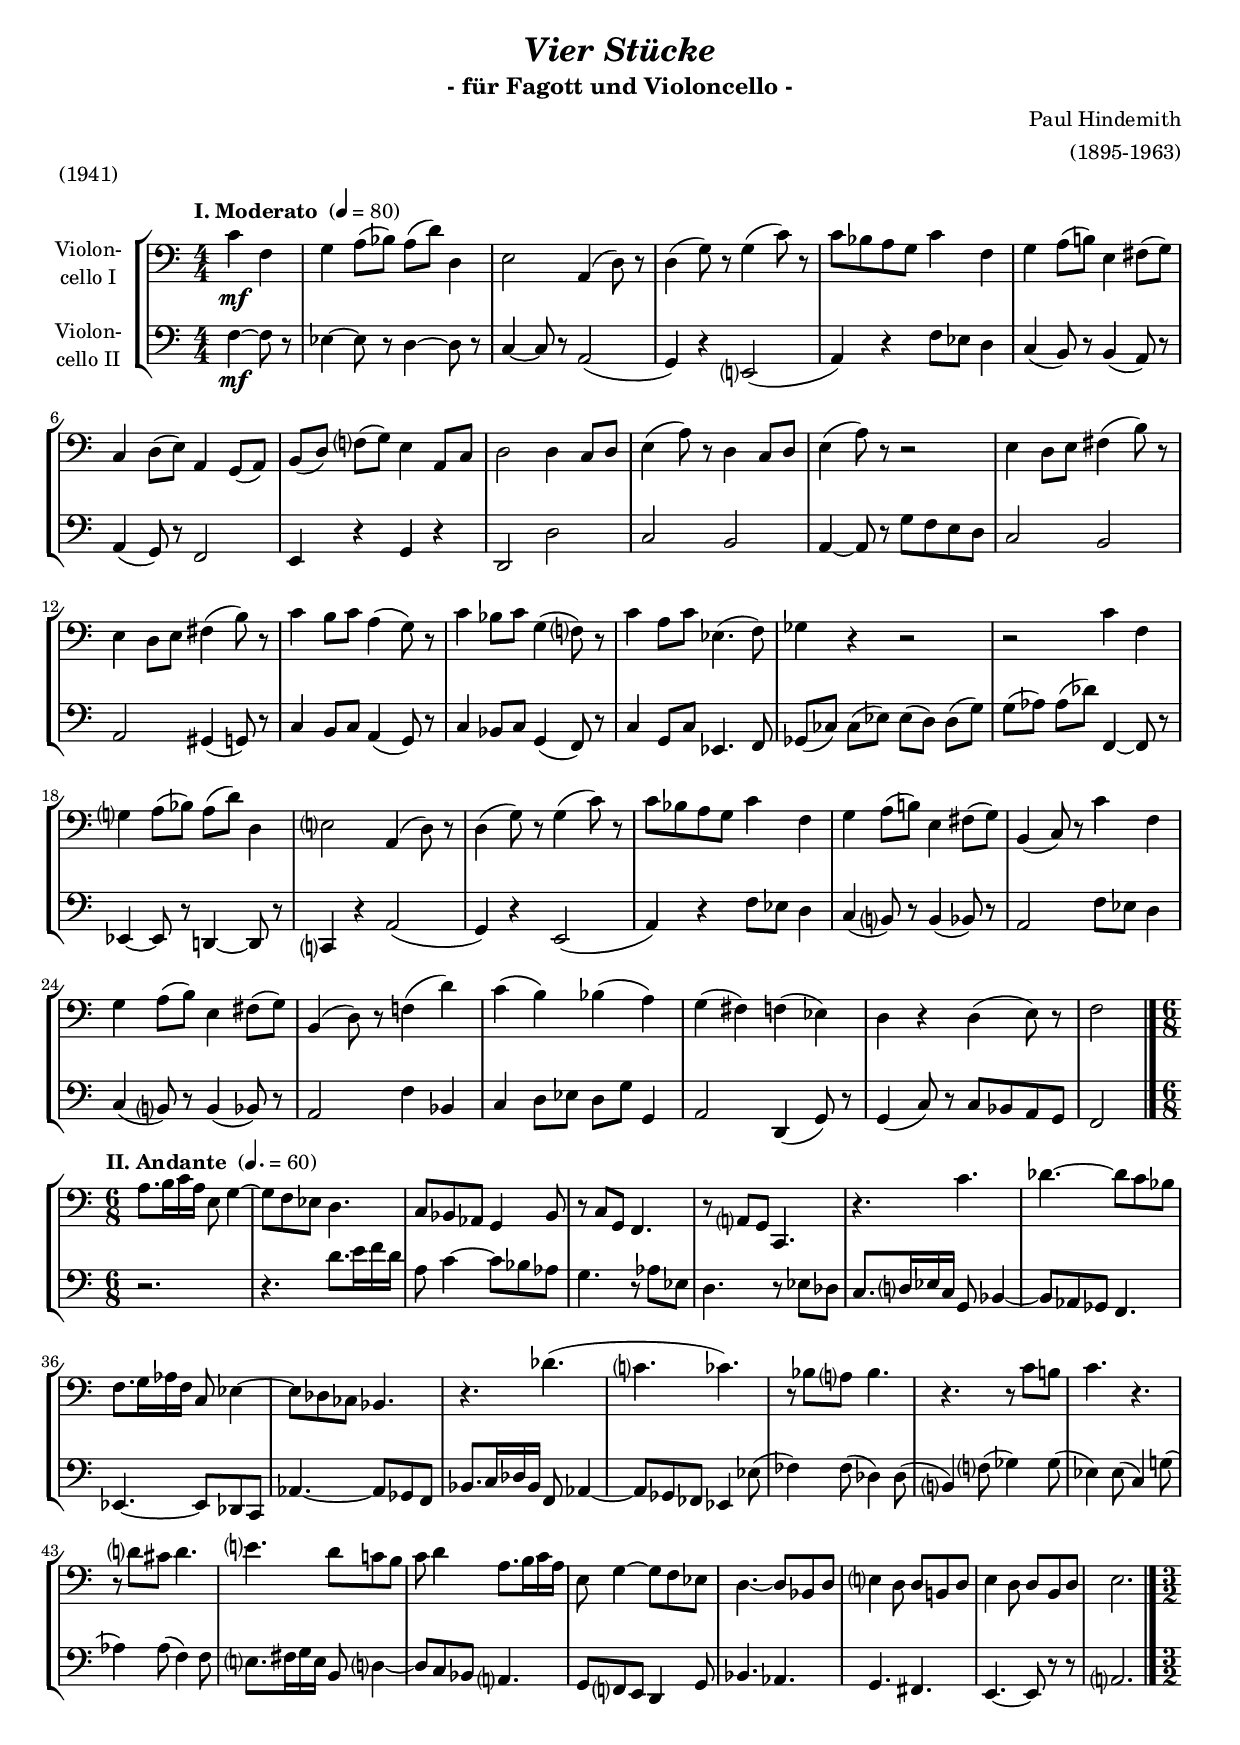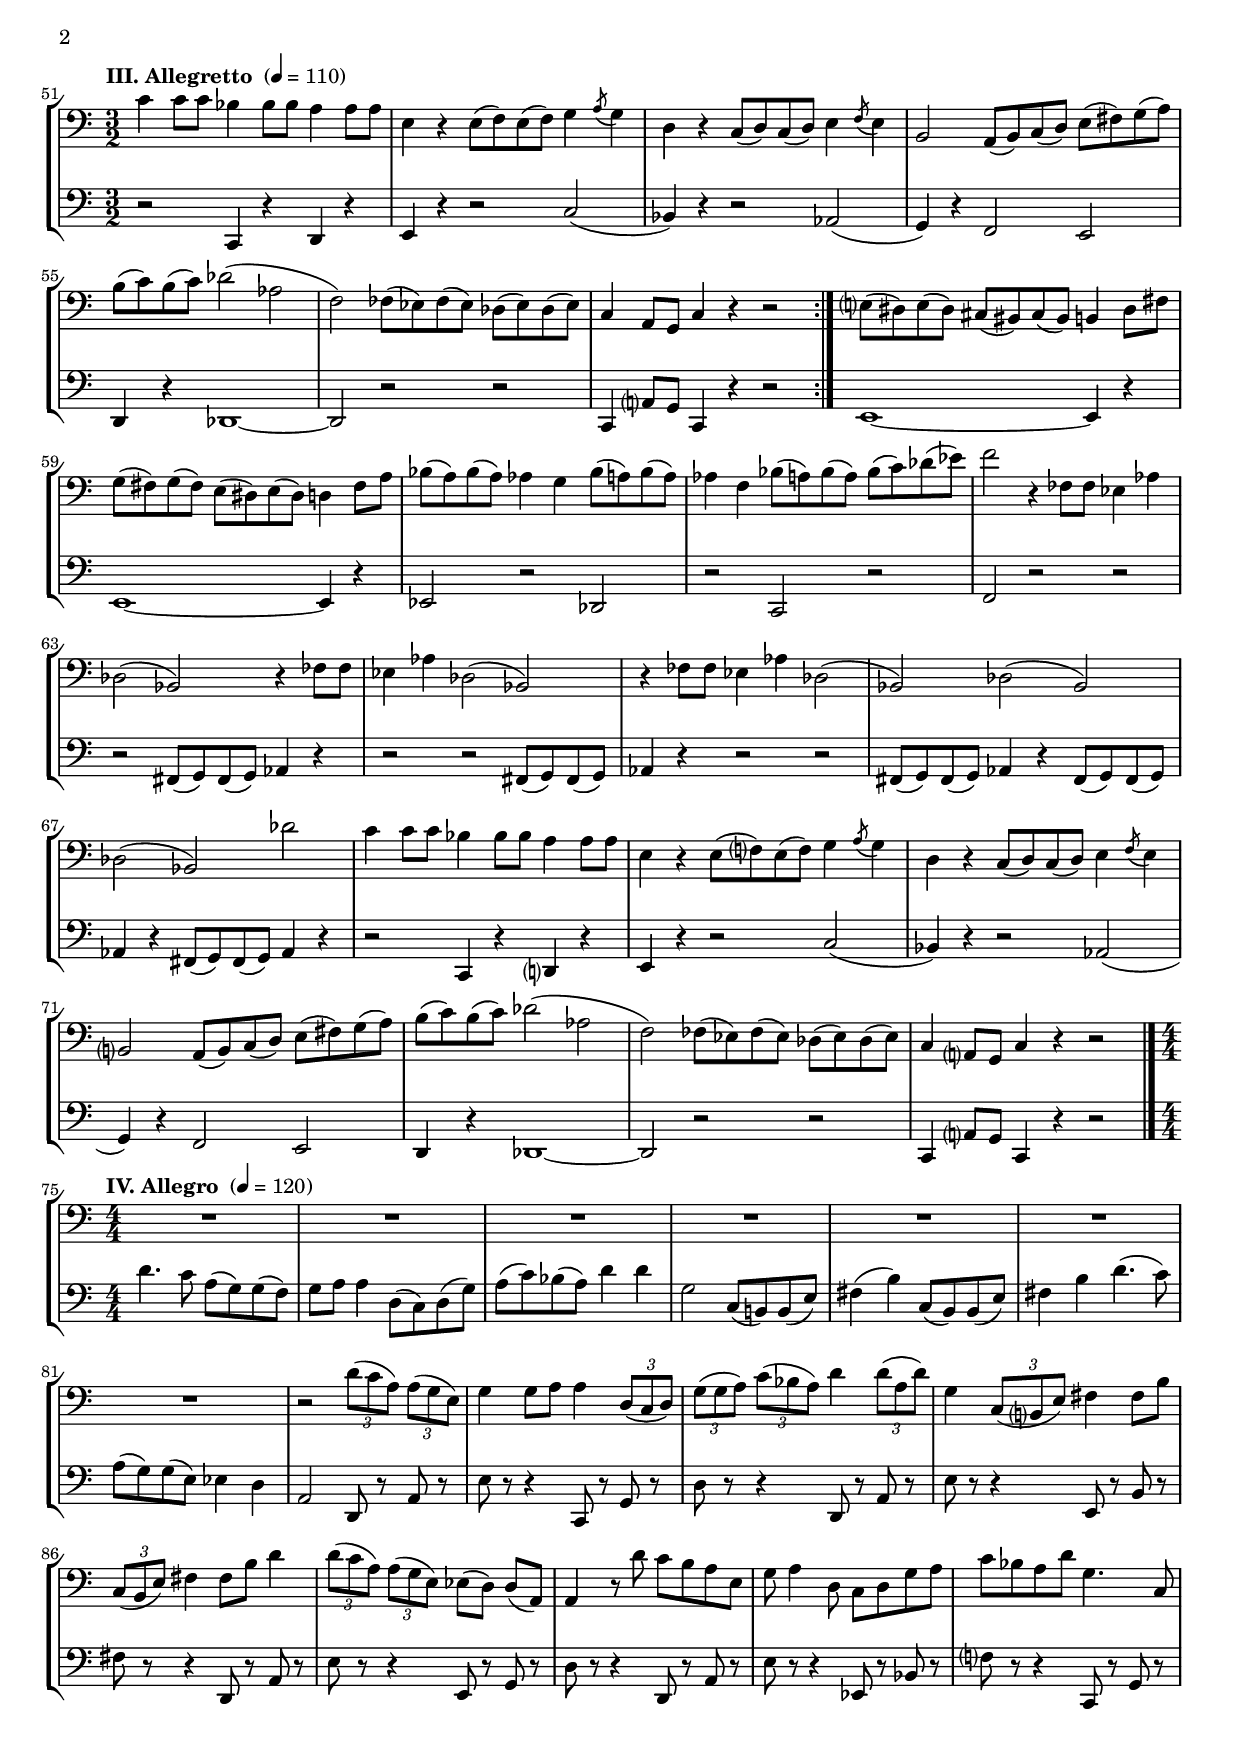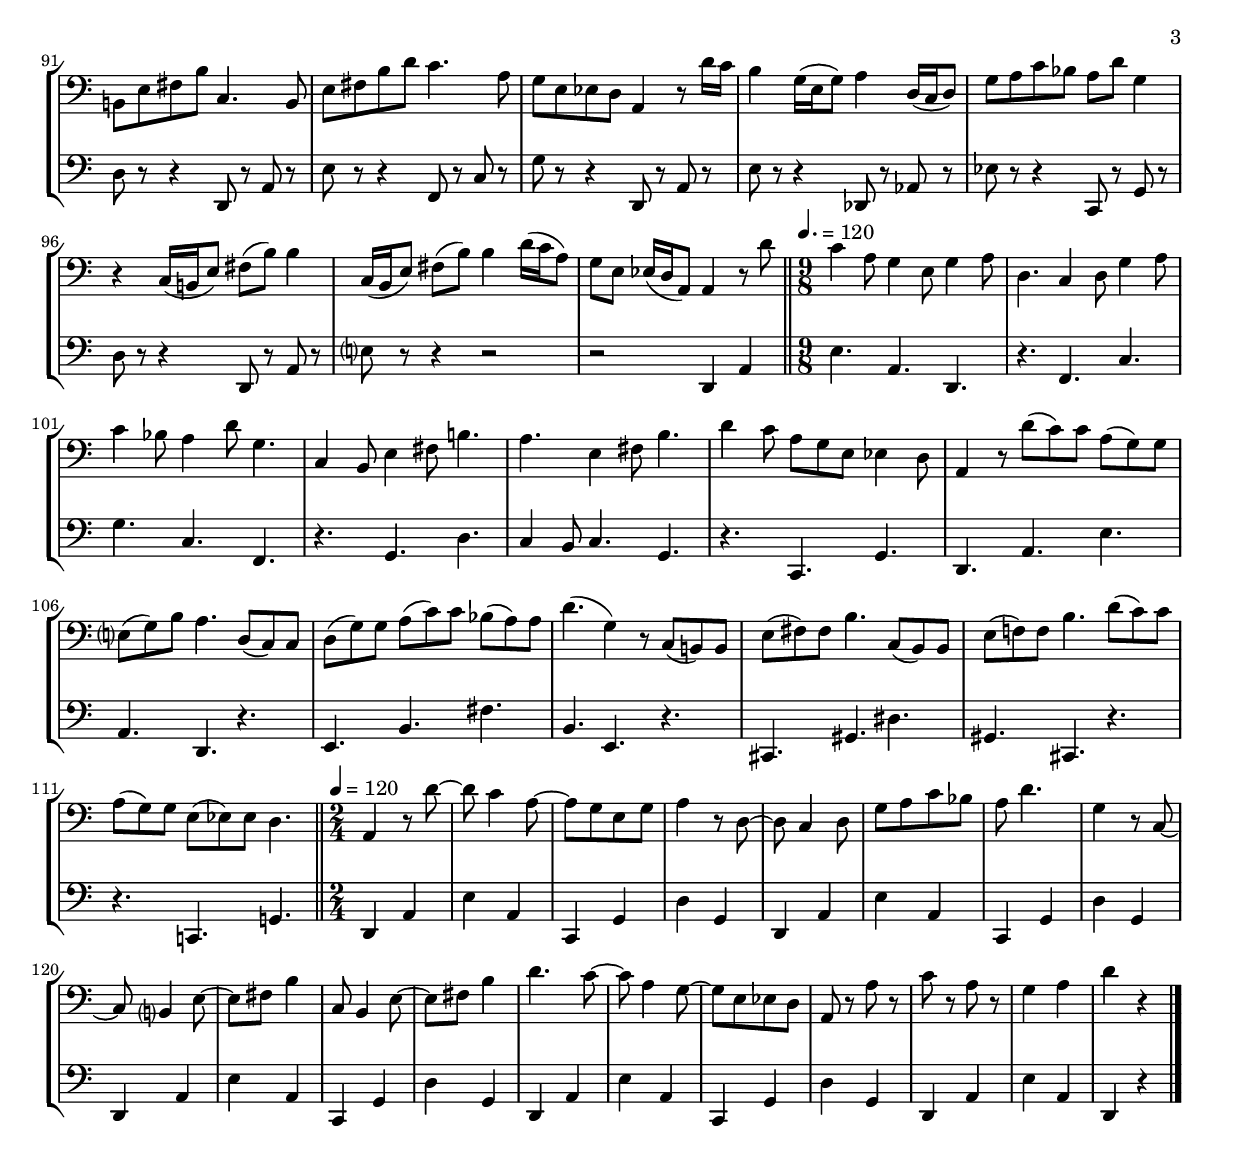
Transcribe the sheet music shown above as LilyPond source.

\version "2.14.2"
\include "deutsch.ly"

#(set-global-staff-size 18)

\header {
  title     = \markup \bold \italic "Vier Stücke"
  subtitle  = "- für Fagott und Violoncello -"
  composer  = "Paul Hindemith"
  arranger  = "(1895-1963)"
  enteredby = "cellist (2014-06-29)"
  piece     = "(1941)"
}

voiceconsts = {
  \key c \major
  \clef "bass"
  \numericTimeSignature
  \compressFullBarRests
  \set tupletSpannerDuration = #(ly:make-moment 1 4)
}

mihi = "clarinet"
milo = "bassoon"

introa = {        \tempo "I. Moderato "     4=80  \time 4/4 }
introb = { \break \tempo "II. Andante "    4.=60  \time 6/8 }
introc = { \break \tempo "III. Allegretto " 4=110 \time 3/2 }
introd = { \break \tempo "IV. Allegro "     4=120 \time 4/4 }
introe = { \bar "||" \time 9/8 \tempo 4.=120 }
introf = { \bar "||" \time 2/4 \tempo  4=120 }

va = \relative c' {
   \voiceconsts

   \introa
   \partial 2 c4\mf f,
   g a8( b) a( d) d,4
   e2 a,4( d8) r
   d4( g8) r g4( c8) r
   c b a g c4 f,

   g a8( h!) e,4 fis8( g)
   c,4 d8( e) a,4 g8( a)
   h( d) f?[( g)] e4 a,8 c
   d2 d4 c8 d
   e4( a8) r d,4 c8 d

   e4( a8) r r2
   e4 d8 e fis4( h8) r
   e,4 d8 e fis4( h8) r
   c4 h8 c a4( g8) r
   c4 b8 c g4( f?8) r

   c'4 a8 c es,4.( f8)
   ges4 r r2
   r c4 f,
   g? a8( b) a( d) d,4
   e?2 a,4( d8) r

   d4( g8) r g4( c8) r
   c b a g c4 f,
   g a8( h!) e,4 fis8( g)
   h,4( c8) r c'4 f,
   g a8( h) e,4 fis8( g)

   h,4( d8) r f!4( d')
   c( h) b( a)
   g( fis) f( es)
   d r d( e8) r
   f2 \bar "|."

   \introb
   \partial 2. a8. h16 c a e8 g4~
   g8 f es d4.
   c8 b as g4 b8
   r c g f4.

   r8 a? g c,4.
   r c''
   des~ des8 c b
   f8. g16 as f c8 es4~

   es8 des ces b4.
   r des'(
   c? ces)
   r8 b a? b4.

   r r8 c h!
   c4. r
   r8 d? cis d4.
   e? d8 c! h
   c d4 a8. h16 c a

   e8 g4~ g8 f es
   d4.~ d8 b d
   e?4 d8 d h! d
   e4 d8 d h d
   e2. \bar "|."

   \introc
   \repeat volta 2 {
     c'4 c8 c b4 b8 b a4 a8 a
     e4 r e8( f) e( f) g4 \acciaccatura a8 g4
     d r c8( d) c( d) e4 \acciaccatura f8 e4

     h2 a8( h) c( d) e( fis) g( a)
     h( c) h( c) des2( as
     f) fes8( es) fes( es) des( es) des( es)
     c4 a8 g c4 r r2
   }
   e?8( dis) e( dis) cis( his) cis( his) h4 dis8 fis
   g( fis) g( fis) e( dis) e( dis) d4 fis8 a
   b( a) b( a) as4 g b8( a) b( a)

   as4 f b8( a) b( a) b( c) des( es)
   f2 r4 fes,8 fes es4 as
   des,2( b) r4 fes'8 fes

   es4 as des,2( b)
   r4 fes'8 fes es4 as des,2(
   b) des( b)
   des( b) des'

   c4 c8 c b4 b8 b a4 a8 a
   e4 r e8( f?) e( f) g4 \acciaccatura a8 g4
   d r c8( d) c( d) e4 \acciaccatura f8 e4

   h?2 a8( h) c( d) e( fis) g( a)
   h( c) h( c) des2( as
   f) fes8( es) fes( es) des( es) des( es)
   c4 a?8 g c4 r r2 \bar "|."

   \introd
   R1*7
   r2 \times 2/3 { d'8( c a) a( g e) }

   g4 g8 a a4 \times 2/3 { d,8( c d) }
   \times 2/3 { g( g a) c( b a) } d4 \times 2/3 { d8( a d) }
   g,4 \times 2/3 { c,8( h? e) } fis4 fis8 h
   \times 2/3 { c,( h e) } fis4 fis8 h d4

   \times 2/3 { d8( c a) a( g e) } es( d) d[( a)]
   a4 r8 d' c h a e
   g a4 d,8 c d g a
   c b a d g,4. c,8

   h! e fis h c,4. h8
   e fis h d c4. a8
   g e es d a4 r8 d'16 c
   h4 g16( e g8) a4 d,16( c d8)

   g a c b a d g,4
   r c,16( h! e8) fis( h) h4
   c,16( h e8) fis( h) h4 d16( c a8)
   g e es16( d a8) a4 r8 d' \introe

   c4 a8 g4 e8 g4 a8
   d,4. c4 d8 g4 a8
   c4 b8 a4 d8 g,4.
   c,4 h8 e4 fis8 h!4.

   a e4 fis8 h4.
   d4 c8 a g e es4 d8
   a4 r8 d'( c) c a( g) g
   e?( g) h a4. d,8( c) c

   d( g) g a( c) c b( a) a
   d4.( g,4) r8 c,( h!) h
   e( fis) fis h4. c,8( h) h
   e( f!) f h4. d8( c) c

   a( g) g e( es) es d4. \introf
   a4 r8 d'~
   d c4 a8~
   a[ g e g]
   a4 r8 d,~
   d c4 d8

   g[ a c b]
   a d4.
   g,4 r8 c,~
   c h?4 e8~
   e fis h4
   c,8 h4 e8~
   e fis h4

   d4. c8~
   c a4 g8~
   g[ e es d]
   a r a' r
   c r a r
   g4 a
   d r \bar "|."
}

vb = \relative c {
   \voiceconsts

   \introa
   \partial 2 f4~\mf f8 r
   es4~ es8 r d4~ d8 r
   c4~ c8 r a2(
   g4) r e?2(
   a4) r f'8 es d4

   c( h8) r h4( a8) r
   a4( g8) r f2
   e4 r g r
   d2 d'
   c h

   a4~ a8 r g' f e d
   c2 h
   a gis4( g8) r
   c4 h8 c a4( g8) r
   c4 b8 c g4( f8) r

   c'4 g8 c es,4. f8
   ges( ces) ces[( es)] es( d) d[( g)]
   g( as) as[( des)] f,,4~ f8 r
   es4~ es8 r d!4~ d8 r
   c?4 r a'2(

   g4) r e2(
   a4) r f'8 es d4
   c( h?8) r h4( b8) r
   a2 f'8 es d4
   c( h?8) r h4( b8) r

   a2 f'4 b,
   c d8 es d g g,4
   a2 d,4( g8) r
   g4( c8) r c b a g
   f2 \bar "|."

   \introb
   \partial 2. r2.
   r4. d''8. e16 f d
   a8 c4~ c8 b as
   g4. r8 as es

   d4. r8 es des
   c8. d?16 es c g8 b4~
   b8 as ges f4.
   es~ es8 des c

   as'4.~ as8 ges f
   b8. c16 des b f8 as4~
   as8 ges fes es4 es'8(
   fes4) fes8( des4) des8(

   h?4) f'?8( ges4) ges8(
   es4) es8( c4) g'!8(
   as4) as8( f4) f8
   e?8. fis16 g e h8 d?4~
   d8 c b a?4.

   g8 f? e d4 g8
   b4. as
   g fis
   e~ e8 r r
   a?2. \bar "|."

   \introc
   \repeat volta 2 {
     r2 c,4 r d r
     e r r2 c'(
     b4) r r2 as(

     g4) r f2 e
     d4 r des1~
     des2 r r
     c4 a'?8 g c,4 r r2
   }

   e1~ e4 r
   e1~ e4 r
   es2 r des

   r c r
   f r r
   r fis8( g) fis( g) as4 r

   r2 r fis8( g) fis( g)
   as4 r r2 r
   fis8( g) fis( g) as4 r fis8( g) fis( g)
   as4 r fis8( g) fis( g) as4 r

   r2 c,4 r d? r
   e r r2 c'(
   b4) r r2 as(

   g4) r f2 e
   d4 r des1~
   des2 r r
   c4 a'?8 g c,4 r r2 \bar "|."

   \introd
   d''4. c8 a( g) g( f)
   g a a4 d,8( c) d( g)
   a( c) b( a) d4 d
   g,2 c,8( h!) h( e)

   fis4( h) c,8( h) h( e)
   fis4 h d4.( c8)
   a( g) g( e) es4 d
   a2 d,8 r a' r

   e' r r4 c,8 r g' r
   d'r r4 d,8 r a' r
   e' r r4 e,8 r h' r
   fis' r r4 d,8 r a' r

   e' r r4 e,8 r g r
   d' r r4 d,8 r a' r
   e' r r4 es,8 r b' r
   f'? r r4 c,8 r g' r

   d'r r4 d,8 r a' r
   e'r r4 f,8 r c' r
   g' r r4 d,8 r a' r
   e' r r4 des,8 r as' r

   es' r r4 c,8 r g' r
   d' r r4 d,8 r a' r
   e'? r r4 r2
   r d,4 a' \introe

   e'4. a, d,
   r f c'
   g' c, f,
   r g d'

   c4 h8 c4. g
   r c, g'
   d a' e'
   a, d, r

   e h' fis'
   h, e, r
   cis gis' dis'
   gis, cis, r

   r c! g'! \introf
   d4 a'
   e' a,
   c, g'
   d' g,
   d a'

   e' a,
   c, g'
   d' g,
   d a'
   e' a,
   c, g'
   d' g,

   d a'
   e' a,
   c, g'
   d' g,
   d a'
   e' a,
   d, r \bar "|."
}


music = \new StaffGroup <<
      \new Staff {
        \set Staff.midiInstrument = \milo
        \set Staff.instrumentName = \markup \center-column { "Violon-" "cello I" }
        \transpose c c { \va }
      }

      \new Staff {
        \set Staff.midiInstrument = \milo
        \set Staff.instrumentName = \markup \center-column { "Violon-" "cello II" }
        \transpose c c { \vb }
      }
>>

\book {
  \score {
   \music
    \layout {}
  }

  \score {
    \unfoldRepeats \music

    \midi {
      \context {
        \Score
      }
    }
  }
}
